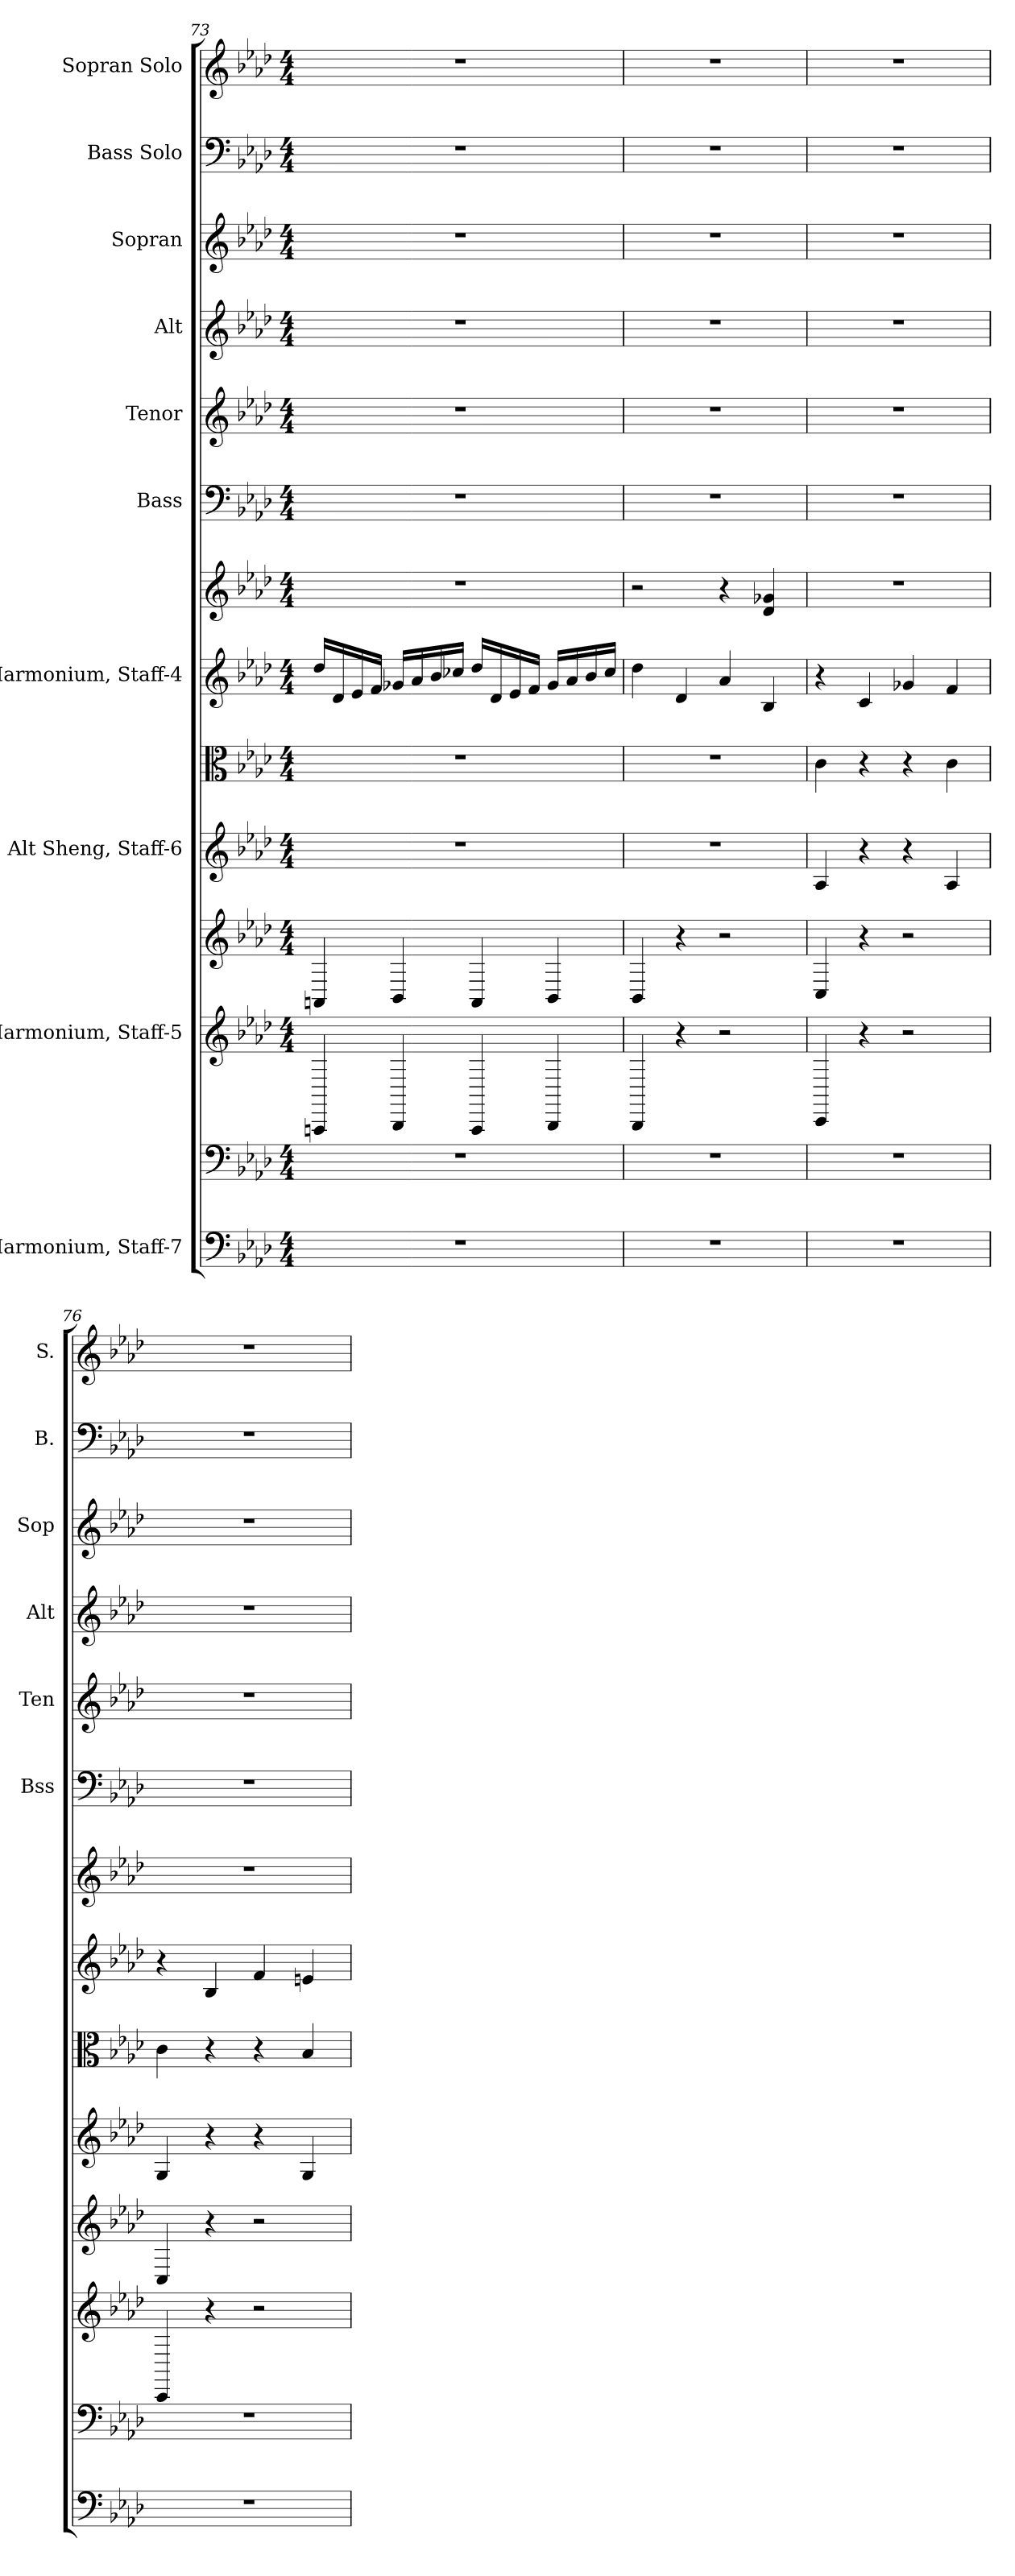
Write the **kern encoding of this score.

**kern	**kern	**kern	**kern	**kern	**kern	**kern	**kern	**kern	**kern	**kern	**kern	**kern	**kern
*part10	*part10	*part9	*part9	*part8	*part8	*part7	*part7	*part6	*part5	*part4	*part3	*part2	*part1
*staff14	*staff13	*staff12	*staff11	*staff10	*staff9	*staff8	*staff7	*staff6	*staff5	*staff4	*staff3	*staff2	*staff1
*I"Harmonium, Staff-7	*	*I"Harmonium, Staff-5	*	*I"Alt Sheng, Staff-6	*	*I"Harmonium, Staff-4	*	*I"Bass	*I"Tenor	*I"Alt	*I"Sopran	*I"Bass Solo	*I"Sopran Solo
*	*	*	*	*	*	*	*	*I'Bss	*I'Ten	*I'Alt	*I'Sop	*I'B.	*I'S.
*clefF4	*clefF4	*clefG2	*clefG2	*clefG2	*clefC3	*clefG2	*clefG2	*clefF4	*clefG2	*clefG2	*clefG2	*clefF4	*clefG2
*	*	*	*	*	*	*	*	*	*ITrd4c7	*ITrd2c3	*ITrd2c3	*	*
*k[b-e-a-d-]	*k[b-e-a-d-]	*k[b-e-a-d-]	*k[b-e-a-d-]	*k[b-e-a-d-]	*k[b-e-a-d-]	*k[b-e-a-d-]	*k[b-e-a-d-]	*k[b-e-a-d-]	*k[b-e-a-d-g-]	*k[b-]	*k[b-]	*k[b-e-a-d-]	*k[b-e-a-d-]
*M4/4	*M4/4	*M4/4	*M4/4	*M4/4	*M4/4	*M4/4	*M4/4	*M4/4	*M4/4	*M4/4	*M4/4	*M4/4	*M4/4
=73	=73	=73	=73	=73	=73	=73	=73	=73	=73	=73	=73	=73	=73
1r	1r	4AAAn/	4AAn/	1r	1r	16dd-/LL	1r	1r	1r	1r	1r	1r	1r
.	.	.	.	.	.	16d-/	.	.	.	.	.	.	.
.	.	.	.	.	.	16e-/	.	.	.	.	.	.	.
.	.	.	.	.	.	16f/JJ	.	.	.	.	.	.	.
.	.	4BBB-/	4BB-/	.	.	16g-X/LL	.	.	.	.	.	.	.
.	.	.	.	.	.	16a-/	.	.	.	.	.	.	.
.	.	.	.	.	.	16b-/	.	.	.	.	.	.	.
.	.	.	.	.	.	16cc-X/JJ	.	.	.	.	.	.	.
.	.	4AAA/	4AA/	.	.	16dd-/LL	.	.	.	.	.	.	.
.	.	.	.	.	.	16d-/	.	.	.	.	.	.	.
.	.	.	.	.	.	16e-/	.	.	.	.	.	.	.
.	.	.	.	.	.	16f/JJ	.	.	.	.	.	.	.
.	.	4BBB-/	4BB-/	.	.	16g-/LL	.	.	.	.	.	.	.
.	.	.	.	.	.	16a-/	.	.	.	.	.	.	.
.	.	.	.	.	.	16b-/	.	.	.	.	.	.	.
.	.	.	.	.	.	16cc-/JJ	.	.	.	.	.	.	.
=74	=74	=74	=74	=74	=74	=74	=74	=74	=74	=74	=74	=74	=74
1r	1r	4BBB-/	4BB-/	1r	1r	4dd-\	2r	1r	1r	1r	1r	1r	1r
.	.	4r	4r	.	.	4d-/	.	.	.	.	.	.	.
.	.	2r	2r	.	.	4a-/	4r	.	.	.	.	.	.
.	.	.	.	.	.	4B-/	4d-/ 4g-X/	.	.	.	.	.	.
=75	=75	=75	=75	=75	=75	=75	=75	=75	=75	=75	=75	=75	=75
1r	1r	4CC/	4C/	4A-/	4c\	4r	1r	1r	1r	1r	1r	1r	1r
.	.	4r	4r	4r	4r	4c/	.	.	.	.	.	.	.
.	.	2r	2r	4r	4r	4g-X/	.	.	.	.	.	.	.
.	.	.	.	4A-/	4c\	4f/	.	.	.	.	.	.	.
!!LO:PB:g=z
=76	=76	=76	=76	=76	=76	=76	=76	=76	=76	=76	=76	=76	=76
1r	1r	4CC/	4C/	4G/	4c\	4r	1r	1r	1r	1r	1r	1r	1r
.	.	4r	4r	4r	4r	4B-/	.	.	.	.	.	.	.
.	.	2r	2r	4r	4r	4f/	.	.	.	.	.	.	.
.	.	.	.	4G/	4B-/	4en/	.	.	.	.	.	.	.
=	=	=	=	=	=	=	=	=	=	=	=	=	=
*-	*-	*-	*-	*-	*-	*-	*-	*-	*-	*-	*-	*-	*-
